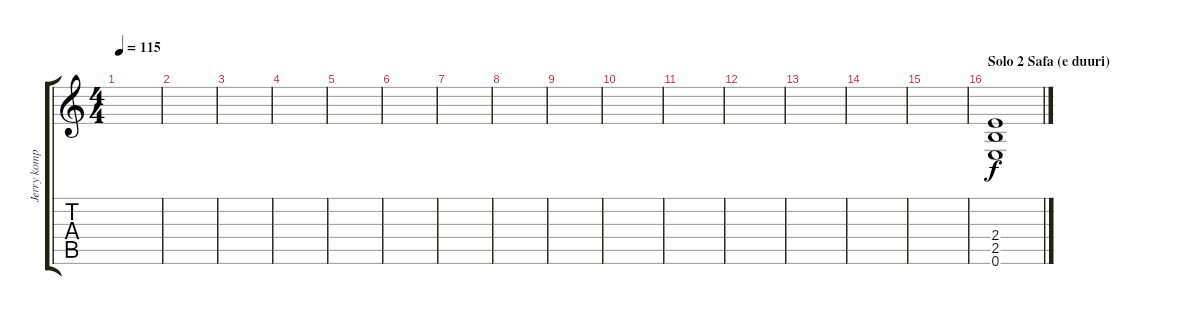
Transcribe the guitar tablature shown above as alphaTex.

\track ("Jerry komppi" "Jerry komp") {instrument distortionguitar}
\staff {score tabs}
\tuning (E4 B3 G3 D3 A2 E2) {hide}
\ts (4 4)
\tempo 115
\clef g2
\ks c
|
|
|
|
|
|
|
|
|
|
|
|
|
|
|
\section ("" "Solo 2 Safa (e duuri)")
(2.4 2.5 0.6).1
